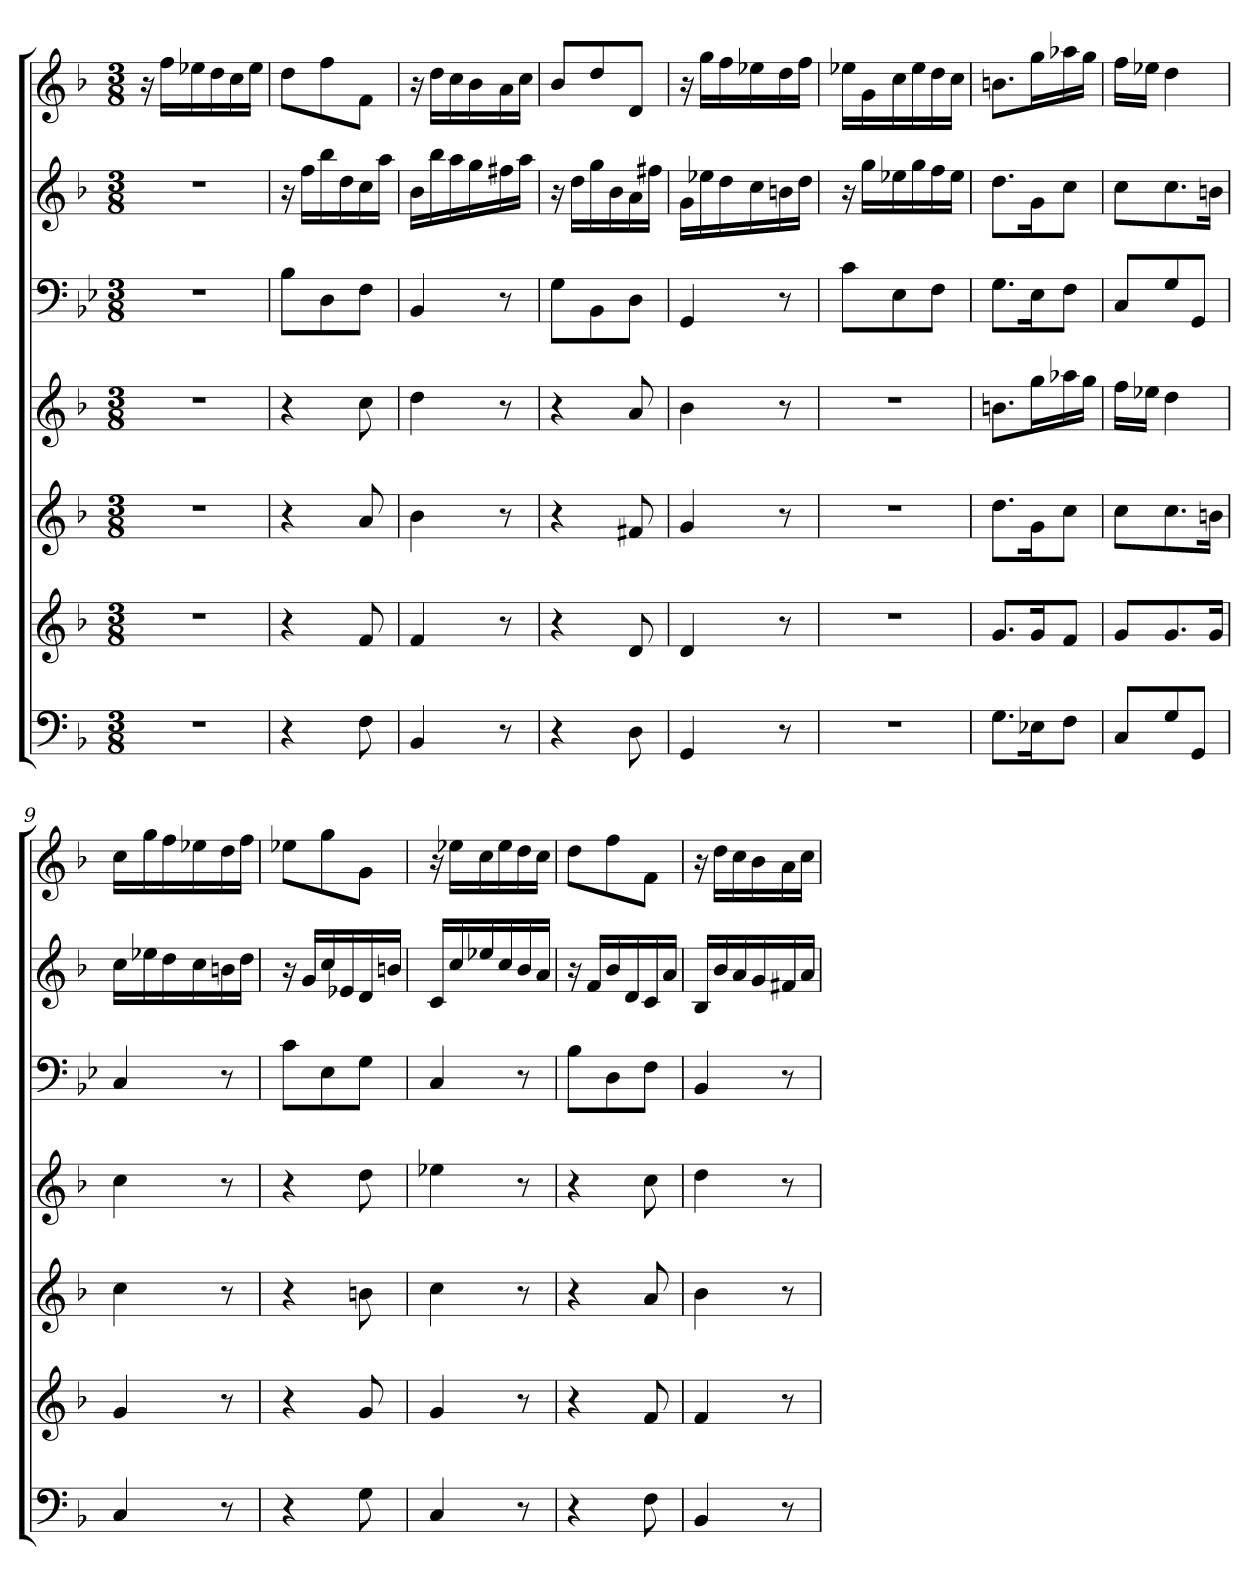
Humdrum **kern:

**kern	**kern	**kern	**kern	**kern	**kern	**kern
*part7	*part6	*part5	*part4	*part3	*part2	*part1
*staff7	*staff6	*staff5	*staff4	*staff3	*staff2	*staff1
*k[b-]	*k[b-]	*k[b-]	*k[b-]	*k[b-e-]	*k[b-]	*k[b-]
*F:	*F:	*F:	*F:	*	*F:	*F:
*M3/8	*M3/8	*M3/8	*M3/8	*M3/8	*M3/8	*M3/8
=1	=1	=1	=1	=1	=1	=1
4.r	4.r	4.r	4.r	4.r	4.r	16r
.	.	.	.	.	.	16ffLL
.	.	.	.	.	.	16ee-X
.	.	.	.	.	.	16dd
.	.	.	.	.	.	16cc
.	.	.	.	.	.	16ee-JJ
=2	=2	=2	=2	=2	=2	=2
4r	4r	4r	4r	8B-L	16r	8ddL
.	.	.	.	.	16ffLL	.
.	.	.	.	8D	16bb-	8ff
.	.	.	.	.	16dd	.
8F	8f	8a	8cc	8FJ	16cc	8fJ
.	.	.	.	.	16aaJJ	.
=3	=3	=3	=3	=3	=3	=3
4BB-	4f	4b-	4dd	4BB-	16b-LL	16r
.	.	.	.	.	16bb-	16ddLL
.	.	.	.	.	16aa	16cc
.	.	.	.	.	16gg	16b-
8r	8r	8r	8r	8r	16ff#X	16a
.	.	.	.	.	16aaJJ	16ccJJ
=4	=4	=4	=4	=4	=4	=4
4r	4r	4r	4r	8GL	16r	8b-L
.	.	.	.	.	16ddLL	.
.	.	.	.	8BB-	16gg	8dd
.	.	.	.	.	16b-	.
8D	8d	8f#X	8a	8DJ	16a	8dJ
.	.	.	.	.	16ff#XJJ	.
=5	=5	=5	=5	=5	=5	=5
4GG	4d	4g	4b-	4GG	16gLL	16r
.	.	.	.	.	16ee-X	16ggLL
.	.	.	.	.	16dd	16ff
.	.	.	.	.	16cc	16ee-X
8r	8r	8r	8r	8r	16bn	16dd
.	.	.	.	.	16ddJJ	16ffJJ
=6	=6	=6	=6	=6	=6	=6
4.r	4.r	4.r	4.r	8cL	16r	16ee-XLL
.	.	.	.	.	16ggLL	16g
.	.	.	.	8E-	16ee-X	16cc
.	.	.	.	.	16gg	16ee-
.	.	.	.	8FJ	16ff	16dd
.	.	.	.	.	16ee-JJ	16ccJJ
=7	=7	=7	=7	=7	=7	=7
8.GL	8.gL	8.ddL	8.bnL	8.GL	8.ddL	8.bnL
16E-XK	16gK	16gK	16ggL	16E-K	16gK	16ggL
8FJ	8fJ	8ccJ	16aa-X	8FJ	8ccJ	16aa-X
.	.	.	16ggJJ	.	.	16ggJJ
=8	=8	=8	=8	=8	=8	=8
8CL	8gL	8ccL	16ffLL	8CL	8ccL	16ffLL
.	.	.	16ee-XJJ	.	.	16ee-XJJ
8G	8.g	8.cc	4dd	8G	8.cc	4dd
8GGJ	.	.	.	8GGJ	.	.
.	16gJk	16bnJk	.	.	16bnJk	.
=9	=9	=9	=9	=9	=9	=9
4C	4g	4cc	4cc	4C	16ccLL	16ccLL
.	.	.	.	.	16ee-X	16gg
.	.	.	.	.	16dd	16ff
.	.	.	.	.	16cc	16ee-X
8r	8r	8r	8r	8r	16bn	16dd
.	.	.	.	.	16ddJJ	16ffJJ
=10	=10	=10	=10	=10	=10	=10
4r	4r	4r	4r	8cL	16r	8ee-XL
.	.	.	.	.	16gLL	.
.	.	.	.	8E-	16cc	8gg
.	.	.	.	.	16e-X	.
8G	8g	8bn	8dd	8GJ	16d	8gJ
.	.	.	.	.	16bnJJ	.
=11	=11	=11	=11	=11	=11	=11
4C	4g	4cc	4ee-X	4C	16cLL	16r
.	.	.	.	.	16cc	16ee-XLL
.	.	.	.	.	16ee-X	16cc
.	.	.	.	.	16cc	16ee-
8r	8r	8r	8r	8r	16b-	16dd
.	.	.	.	.	16aJJ	16ccJJ
=12	=12	=12	=12	=12	=12	=12
4r	4r	4r	4r	8B-L	16r	8ddL
.	.	.	.	.	16fLL	.
.	.	.	.	8D	16b-	8ff
.	.	.	.	.	16d	.
8F	8f	8a	8cc	8FJ	16c	8fJ
.	.	.	.	.	16aJJ	.
=13	=13	=13	=13	=13	=13	=13
4BB-	4f	4b-	4dd	4BB-	16B-LL	16r
.	.	.	.	.	16b-	16ddLL
.	.	.	.	.	16a	16cc
.	.	.	.	.	16g	16b-
8r	8r	8r	8r	8r	16f#X	16a
.	.	.	.	.	16aJJ	16ccJJ
=	=	=	=	=	=	=
*-	*-	*-	*-	*-	*-	*-
